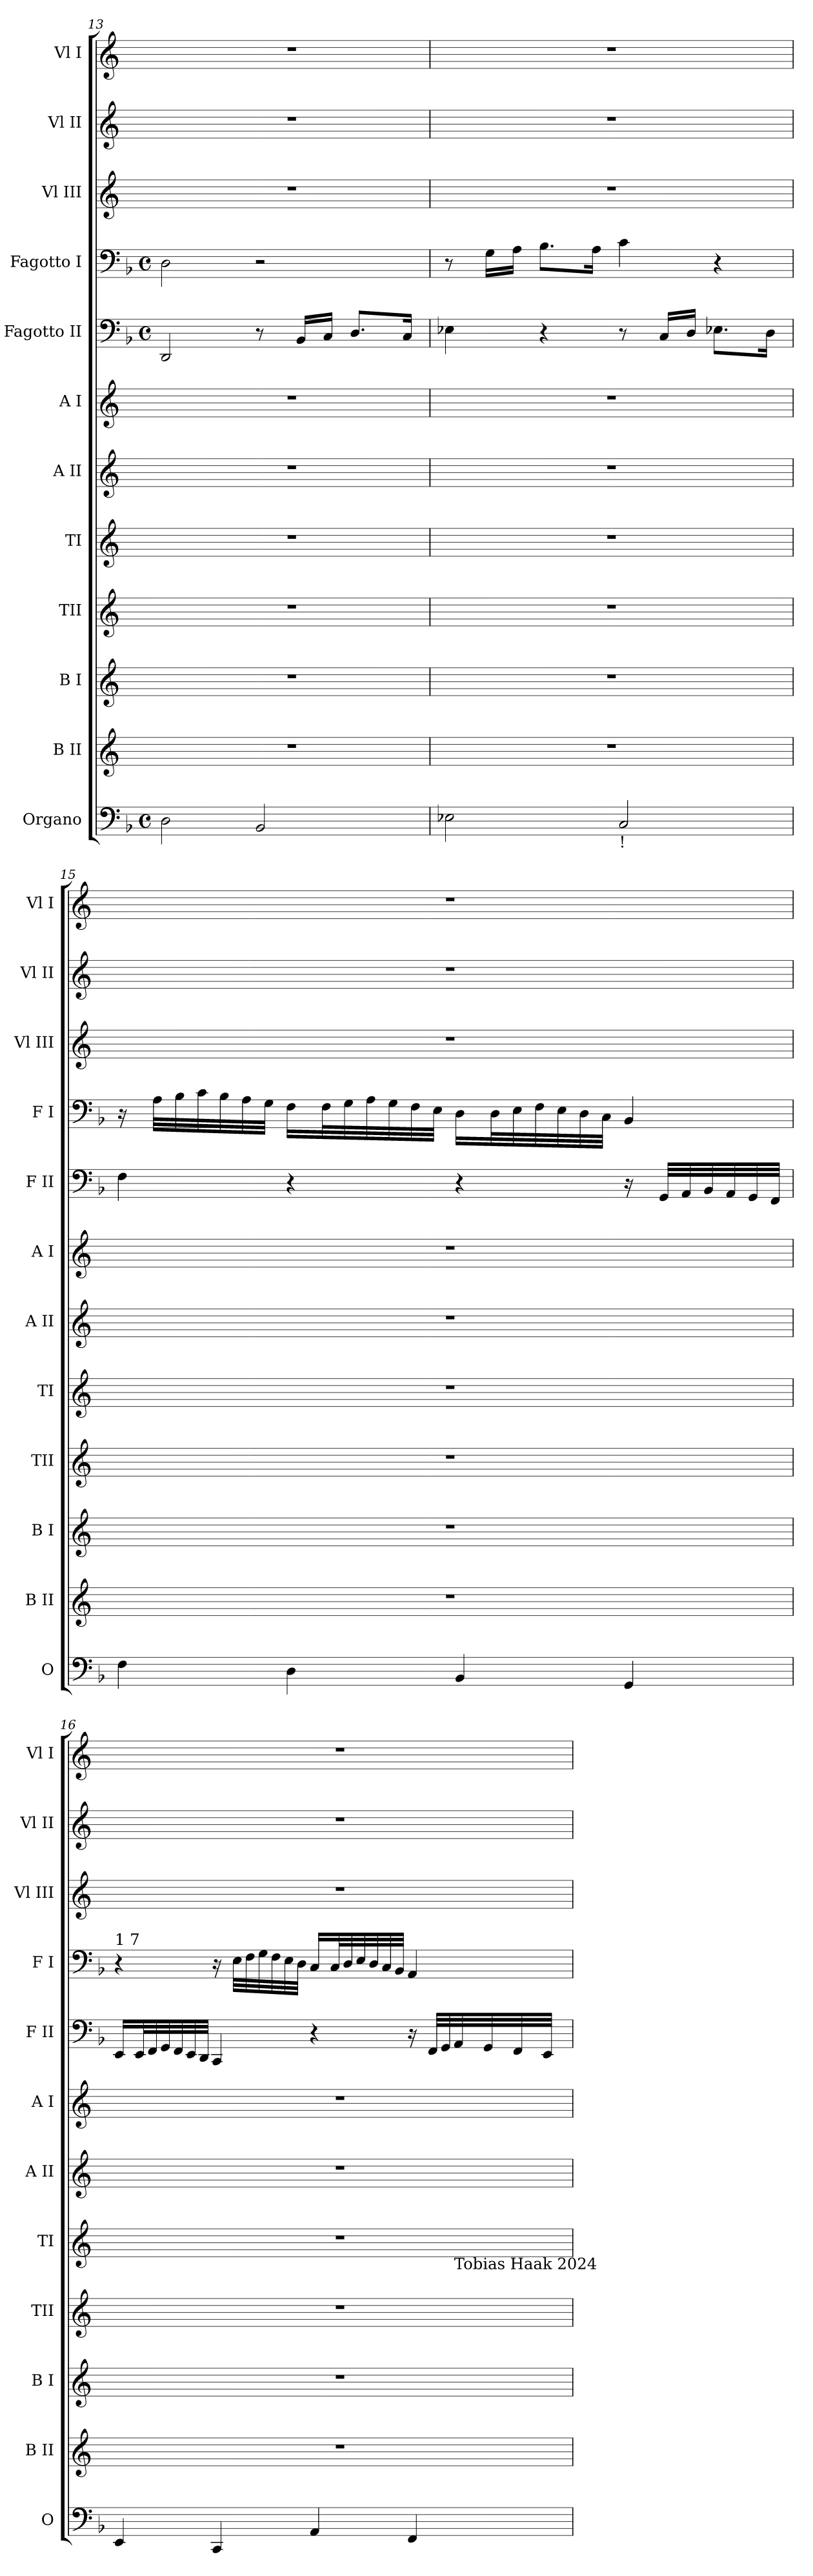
**kern	**kern	**kern	**kern	**kern	**kern	**kern	**kern	**kern	**kern	**kern	**kern
*part12	*part11	*part10	*part9	*part8	*part7	*part6	*part5	*part4	*part3	*part2	*part1
*staff12	*staff11	*staff10	*staff9	*staff8	*staff7	*staff6	*staff5	*staff4	*staff3	*staff2	*staff1
*I"Organo	*I"B II	*I"B I	*I"TII	*I"TI	*I"A II	*I"A I	*I"Fagotto II	*I"Fagotto I	*I"Vl III	*I"Vl II	*I"Vl I
*I'O	*I'B II	*I'B I	*I'TII	*I'TI	*I'A II	*I'A I	*I'F II	*I'F I	*I'Vl III	*I'Vl II	*I'Vl I
*clefF4	*clefG2	*clefG2	*clefG2	*clefG2	*clefG2	*clefG2	*clefF4	*clefF4	*clefG2	*clefG2	*clefG2
*k[b-]	*k[]	*k[]	*k[]	*k[]	*k[]	*k[]	*k[b-]	*k[b-]	*k[]	*k[]	*k[]
*F:	*C:	*C:	*C:	*C:	*C:	*C:	*F:	*F:	*C:	*C:	*C:
*M4/4	*	*	*	*	*	*	*M4/4	*M4/4	*	*	*
*met(c)	*	*	*	*	*	*	*met(c)	*met(c)	*	*	*
=13	=13	=13	=13	=13	=13	=13	=13	=13	=13	=13	=13
2D\	1r	1r	1r	1r	1r	1r	2DD/	2D\	1r	1r	1r
2BB-/	.	.	.	.	.	.	8r	2r	.	.	.
.	.	.	.	.	.	.	16BB-/LL	.	.	.	.
.	.	.	.	.	.	.	16C/JJ	.	.	.	.
.	.	.	.	.	.	.	8.D/L	.	.	.	.
.	.	.	.	.	.	.	16C/Jk	.	.	.	.
!!LO:PB:g=z
=14	=14	=14	=14	=14	=14	=14	=14	=14	=14	=14	=14
2E-X\	1r	1r	1r	1r	1r	1r	4E-X\	8r	1r	1r	1r
.	.	.	.	.	.	.	.	16G\LL	.	.	.
.	.	.	.	.	.	.	.	16A\JJ	.	.	.
.	.	.	.	.	.	.	4r	8.B-\L	.	.	.
.	.	.	.	.	.	.	.	16A\Jk	.	.	.
!LO:TX:b:t=!	!	!	!	!	!	!	!	!	!	!	!
2C/	.	.	.	.	.	.	8r	4c\	.	.	.
.	.	.	.	.	.	.	16C/LL	.	.	.	.
.	.	.	.	.	.	.	16D/JJ	.	.	.	.
.	.	.	.	.	.	.	8.E-X\L	4r	.	.	.
.	.	.	.	.	.	.	16D\Jk	.	.	.	.
=15	=15	=15	=15	=15	=15	=15	=15	=15	=15	=15	=15
4F\	1r	1r	1r	1r	1r	1r	4F\	16rC	1r	1r	1r
.	.	.	.	.	.	.	.	32A\LLL	.	.	.
.	.	.	.	.	.	.	.	32B-\	.	.	.
.	.	.	.	.	.	.	.	32c\	.	.	.
.	.	.	.	.	.	.	.	32B-\	.	.	.
.	.	.	.	.	.	.	.	32A\	.	.	.
.	.	.	.	.	.	.	.	32G\JJJ	.	.	.
4D\	.	.	.	.	.	.	4r	16F\LL	.	.	.
.	.	.	.	.	.	.	.	32F\L	.	.	.
.	.	.	.	.	.	.	.	32G\	.	.	.
.	.	.	.	.	.	.	.	32A\	.	.	.
.	.	.	.	.	.	.	.	32G\	.	.	.
.	.	.	.	.	.	.	.	32F\	.	.	.
.	.	.	.	.	.	.	.	32E\JJJ	.	.	.
4BB-/	.	.	.	.	.	.	4r	16D\LL	.	.	.
.	.	.	.	.	.	.	.	32D\L	.	.	.
.	.	.	.	.	.	.	.	32E\	.	.	.
.	.	.	.	.	.	.	.	32F\	.	.	.
.	.	.	.	.	.	.	.	32E\	.	.	.
.	.	.	.	.	.	.	.	32D\	.	.	.
.	.	.	.	.	.	.	.	32C\JJJ	.	.	.
4GG/	.	.	.	.	.	.	16rC	4BB-/	.	.	.
.	.	.	.	.	.	.	32GG/LLL	.	.	.	.
.	.	.	.	.	.	.	32AA/	.	.	.	.
.	.	.	.	.	.	.	32BB-/	.	.	.	.
.	.	.	.	.	.	.	32AA/	.	.	.	.
.	.	.	.	.	.	.	32GG/	.	.	.	.
.	.	.	.	.	.	.	32FF/JJJ	.	.	.	.
!!LO:PB:g=z
=16	=16	=16	=16	=16	=16	=16	=16	=16	=16	=16	=16
!	!	!	!	!	!	!	!	!LO:TX:a:t=1 7	!	!	!
*	*	*	*	*^	*	*	*	*	*	*	*
4EE/	1r	1r	1r	1r	2..ryy	1r	1r	16EE/LL	4r	1r	1r	1r
.	.	.	.	.	.	.	.	32EE/L	.	.	.	.
.	.	.	.	.	.	.	.	32FF/	.	.	.	.
.	.	.	.	.	.	.	.	32GG/	.	.	.	.
.	.	.	.	.	.	.	.	32FF/	.	.	.	.
.	.	.	.	.	.	.	.	32EE/	.	.	.	.
.	.	.	.	.	.	.	.	32DD/JJJ	.	.	.	.
4CC/	.	.	.	.	.	.	.	4CC/	16rC	.	.	.
.	.	.	.	.	.	.	.	.	32E\LLL	.	.	.
.	.	.	.	.	.	.	.	.	32F\	.	.	.
.	.	.	.	.	.	.	.	.	32G\	.	.	.
.	.	.	.	.	.	.	.	.	32F\	.	.	.
.	.	.	.	.	.	.	.	.	32E\	.	.	.
.	.	.	.	.	.	.	.	.	32D\JJJ	.	.	.
4AA/	.	.	.	.	.	.	.	4r	16C/LL	.	.	.
.	.	.	.	.	.	.	.	.	32C/L	.	.	.
.	.	.	.	.	.	.	.	.	32D/	.	.	.
.	.	.	.	.	.	.	.	.	32E/	.	.	.
.	.	.	.	.	.	.	.	.	32D/	.	.	.
.	.	.	.	.	.	.	.	.	32C/	.	.	.
.	.	.	.	.	.	.	.	.	32BB-/JJJ	.	.	.
4FF/	.	.	.	.	.	.	.	16rC	4AA/	.	.	.
.	.	.	.	.	.	.	.	32FF/LLL	.	.	.	.
.	.	.	.	.	.	.	.	32GG/	.	.	.	.
!	!	!	!	!	!LO:TX:b:t=Tobias Haak 2024	!	!	!	!	!	!	!
.	.	.	.	.	8ryy	.	.	32AA/	.	.	.	.
.	.	.	.	.	.	.	.	32GG/	.	.	.	.
.	.	.	.	.	.	.	.	32FF/	.	.	.	.
.	.	.	.	.	.	.	.	32EE/JJJ	.	.	.	.
*	*	*	*	*v	*v	*	*	*	*	*	*	*
=	=	=	=	=	=	=	=	=	=	=	=
*-	*-	*-	*-	*-	*-	*-	*-	*-	*-	*-	*-
